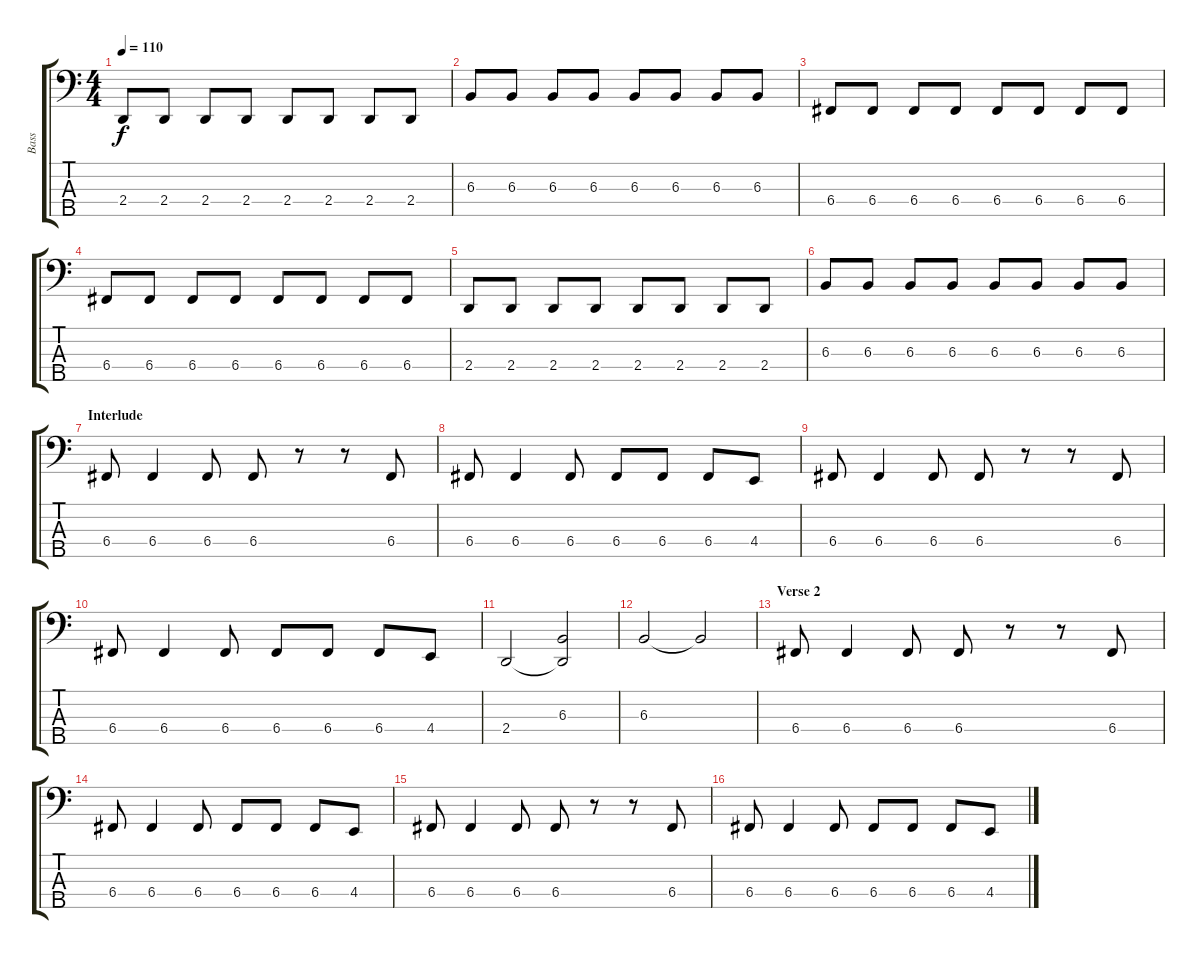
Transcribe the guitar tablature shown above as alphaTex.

\track ("Bass" "Bass") {instrument electricbasspick}
\staff {score tabs}
\tuning (Eb2 Bb1 F1 C1 G0) {hide}
\ts (4 4)
\tempo 110
\clef f4
\ks c
2.4.8{dy f} 2.4.8 2.4.8 2.4.8 2.4.8 2.4.8 2.4.8 2.4.8 |
6.3.8 6.3.8 6.3.8 6.3.8 6.3.8 6.3.8 6.3.8 6.3.8 |
6.4.8 6.4.8 6.4.8 6.4.8 6.4.8 6.4.8 6.4.8 6.4.8 |
6.4.8 6.4.8 6.4.8 6.4.8 6.4.8 6.4.8 6.4.8 6.4.8 |
2.4.8 2.4.8 2.4.8 2.4.8 2.4.8 2.4.8 2.4.8 2.4.8 |
6.3.8 6.3.8 6.3.8 6.3.8 6.3.8 6.3.8 6.3.8 6.3.8 |
\section ("" "Interlude")
6.4.8 6.4.4 6.4.8 6.4.8 r.8 r.8 6.4.8 |
6.4.8 6.4.4 6.4.8 6.4.8 6.4.8 6.4.8 4.4.8 |
6.4.8 6.4.4 6.4.8 6.4.8 r.8 r.8 6.4.8 |
6.4.8 6.4.4 6.4.8 6.4.8 6.4.8 6.4.8 4.4.8 |
2.4.2 (6.3 2.4{t}).2 |
6.3.2 6.3{t}.2 |
\section ("" "Verse 2")
6.4.8 6.4.4 6.4.8 6.4.8 r.8 r.8 6.4.8 |
6.4.8 6.4.4 6.4.8 6.4.8 6.4.8 6.4.8 4.4.8 |
6.4.8 6.4.4 6.4.8 6.4.8 r.8 r.8 6.4.8 |
6.4.8 6.4.4 6.4.8 6.4.8 6.4.8 6.4.8 4.4.8
